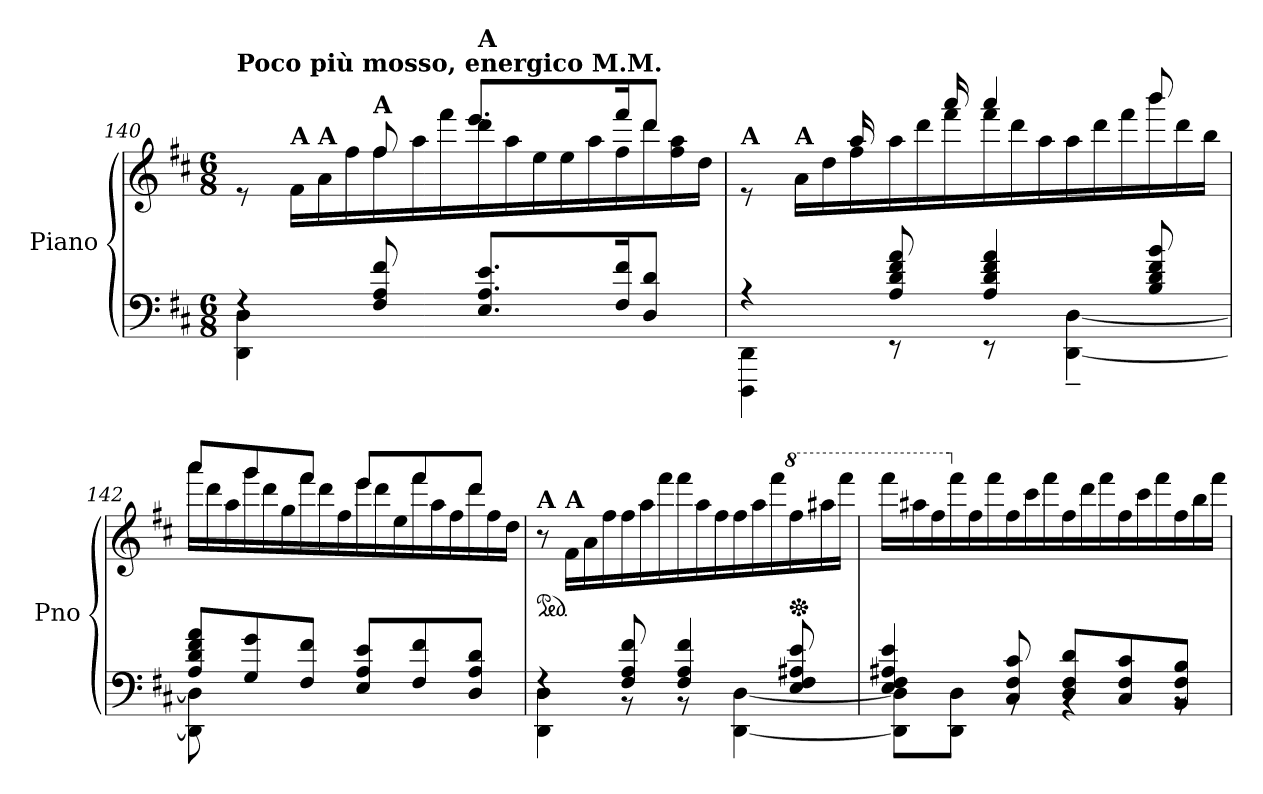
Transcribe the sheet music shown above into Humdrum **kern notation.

**kern	**kern
*part1	*part1
*staff2	*staff1
*I"Piano	*
*I'Pno	*
!!LO:PB:g=z
*clefF4	*clefG2
*k[f#c#]	*k[f#c#]
*M6/8	*M6/8
*MM114	*MM114
=140	=140
*^	*^
!	!	!LO:TX:a:B:t=Poco più mosso, energico M.M.	!
4rF	4DD\ 4D\	8re	4ryy
*	*	*Xtuplet	*
!	!	!LO:TX:a:B:t=A	!
.	.	24f#\LL	.
!	!	!LO:TX:a:B:t=A	!
.	.	24a\	.
.	.	24ff#\	.
!	!	!LO:TX:a:B:t=A	!
8F#/ 8A/ 8f#/	2ryy	24ff#\	8ff#/
.	.	24aa\	.
.	.	24fff#\	.
*Xtuplet	*	*	*
!	!	!LO:TX:a:B:t=A	!
12.E/ 12.A/ 12.e/L	.	24ddd\	12.eee/L
.	.	24aa\	.
.	.	24ee\	.
12ryy	.	24ee\	12ryy
.	.	24aa\	.
24F#/ 24f#/K	.	24ff#\	24fff#/K
8D/ 8d/J	.	24ddd\	8ddd/J
.	.	24ff#\ 24aa\	.
.	.	24dd\JJ	.
=141	=141	=141	=141
!	!	!LO:TX:a:B:t=A	!
4r	4DDD\ 4DD\	8re	8ryy
!	!	!LO:TX:a:B:t=A	!
.	.	24a\LL	24ryy
.	.	24dd\	24ryy
.	.	24ff#\	24aa/
8A/ 8d/ 8f#/ 8a/	8r	24aa\	24ryy
.	.	24ddd\	24ryy
.	.	24fff#\	24aaa/
4A/ 4d/ 4f#/ 4a/	8r	24fff#\	4aaa/
.	.	24ddd\	.
.	.	24aa\	.
.	[4DD\~ [4D\~	24aa\	.
.	.	24ddd\	.
.	.	24fff#\	.
8B/ 8d/ 8f#/ 8b/	.	24bbb\	8bbb/
.	.	24ddd\	.
.	.	24bb\JJ	.
=142	=142	=142	=142
8A/ 8d/ 8f#/ 8a/L	8DD\] 8D\]	24aaa\LL	8aaa/L
.	.	24ddd\	.
.	.	24aa\	.
8G/ 8g/	2ryy	24ggg\	8ggg/
.	.	24ddd\	.
.	.	24gg\	.
8F#/ 8f#/J	.	24fff#\	8fff#/J
.	.	24ddd\	.
.	.	24ff#\	.
8E/ 8A/ 8e/L	.	24eee\	8eee/L
.	.	24ddd\	.
.	.	24ee\	.
8F#/ 8f#/	.	24fff#\	8fff#/
.	.	24aa\	.
.	.	24ff#\	.
8D/ 8A/ 8d/J	8ryy	24ddd\	8ddd/J
.	.	24ff#\	.
.	.	24dd\JJ	.
*	*	*v	*v
!!LO:LB:g=z
=143	=143	=143
*	*	*ped
!	!	!LO:TX:a:B:t=A
4rF	4DD\ 4D\	8r
!	!	!LO:TX:a:B:t=A
.	.	24f#\LL
.	.	24a\
.	.	24ff#\
8F#/ 8A/ 8f#/	8r	24ff#\
.	.	24aa\
.	.	24fff#\
4F#/ 4A/ 4f#/	8r	24fff#\
.	.	24aa\
.	.	24ff#\
.	[4DD\ [4D\	24ff#\
.	.	24aa\
.	.	24fff#\
*	*	*Xped
*	*	*8va
8E/ 8F#/ 8A#X/ 8e/	.	24fff#\
.	.	24aaa#X\
.	.	24ffff#\JJ
=144	=144	=144
4E/ 4F#/ 4A#X/ 4e/	8DD\] 8D\]L	24ffff#\LL
.	.	24aaa#X\
.	.	24fff#\
*	*	*X8va
.	8DD\ 8D\J	24fff#\
.	.	24ff#\
.	.	24fff#\
8C#/ 8F#/ 8c#/	8rBB	24ff#\
.	.	24ccc#\
.	.	24fff#\
8D/ 8F#/ 8d/L	4rBB	24ff#\
.	.	24ddd\
.	.	24fff#\
8C#/ 8F#/ 8c#/	.	24ff#\
.	.	24ccc#\
.	.	24fff#\
8BB/ 8F#/ 8B/J	8rBB	24ff#\
.	.	24bb\
.	.	24fff#\JJ
*v	*v	*
=	=
*-	*-
